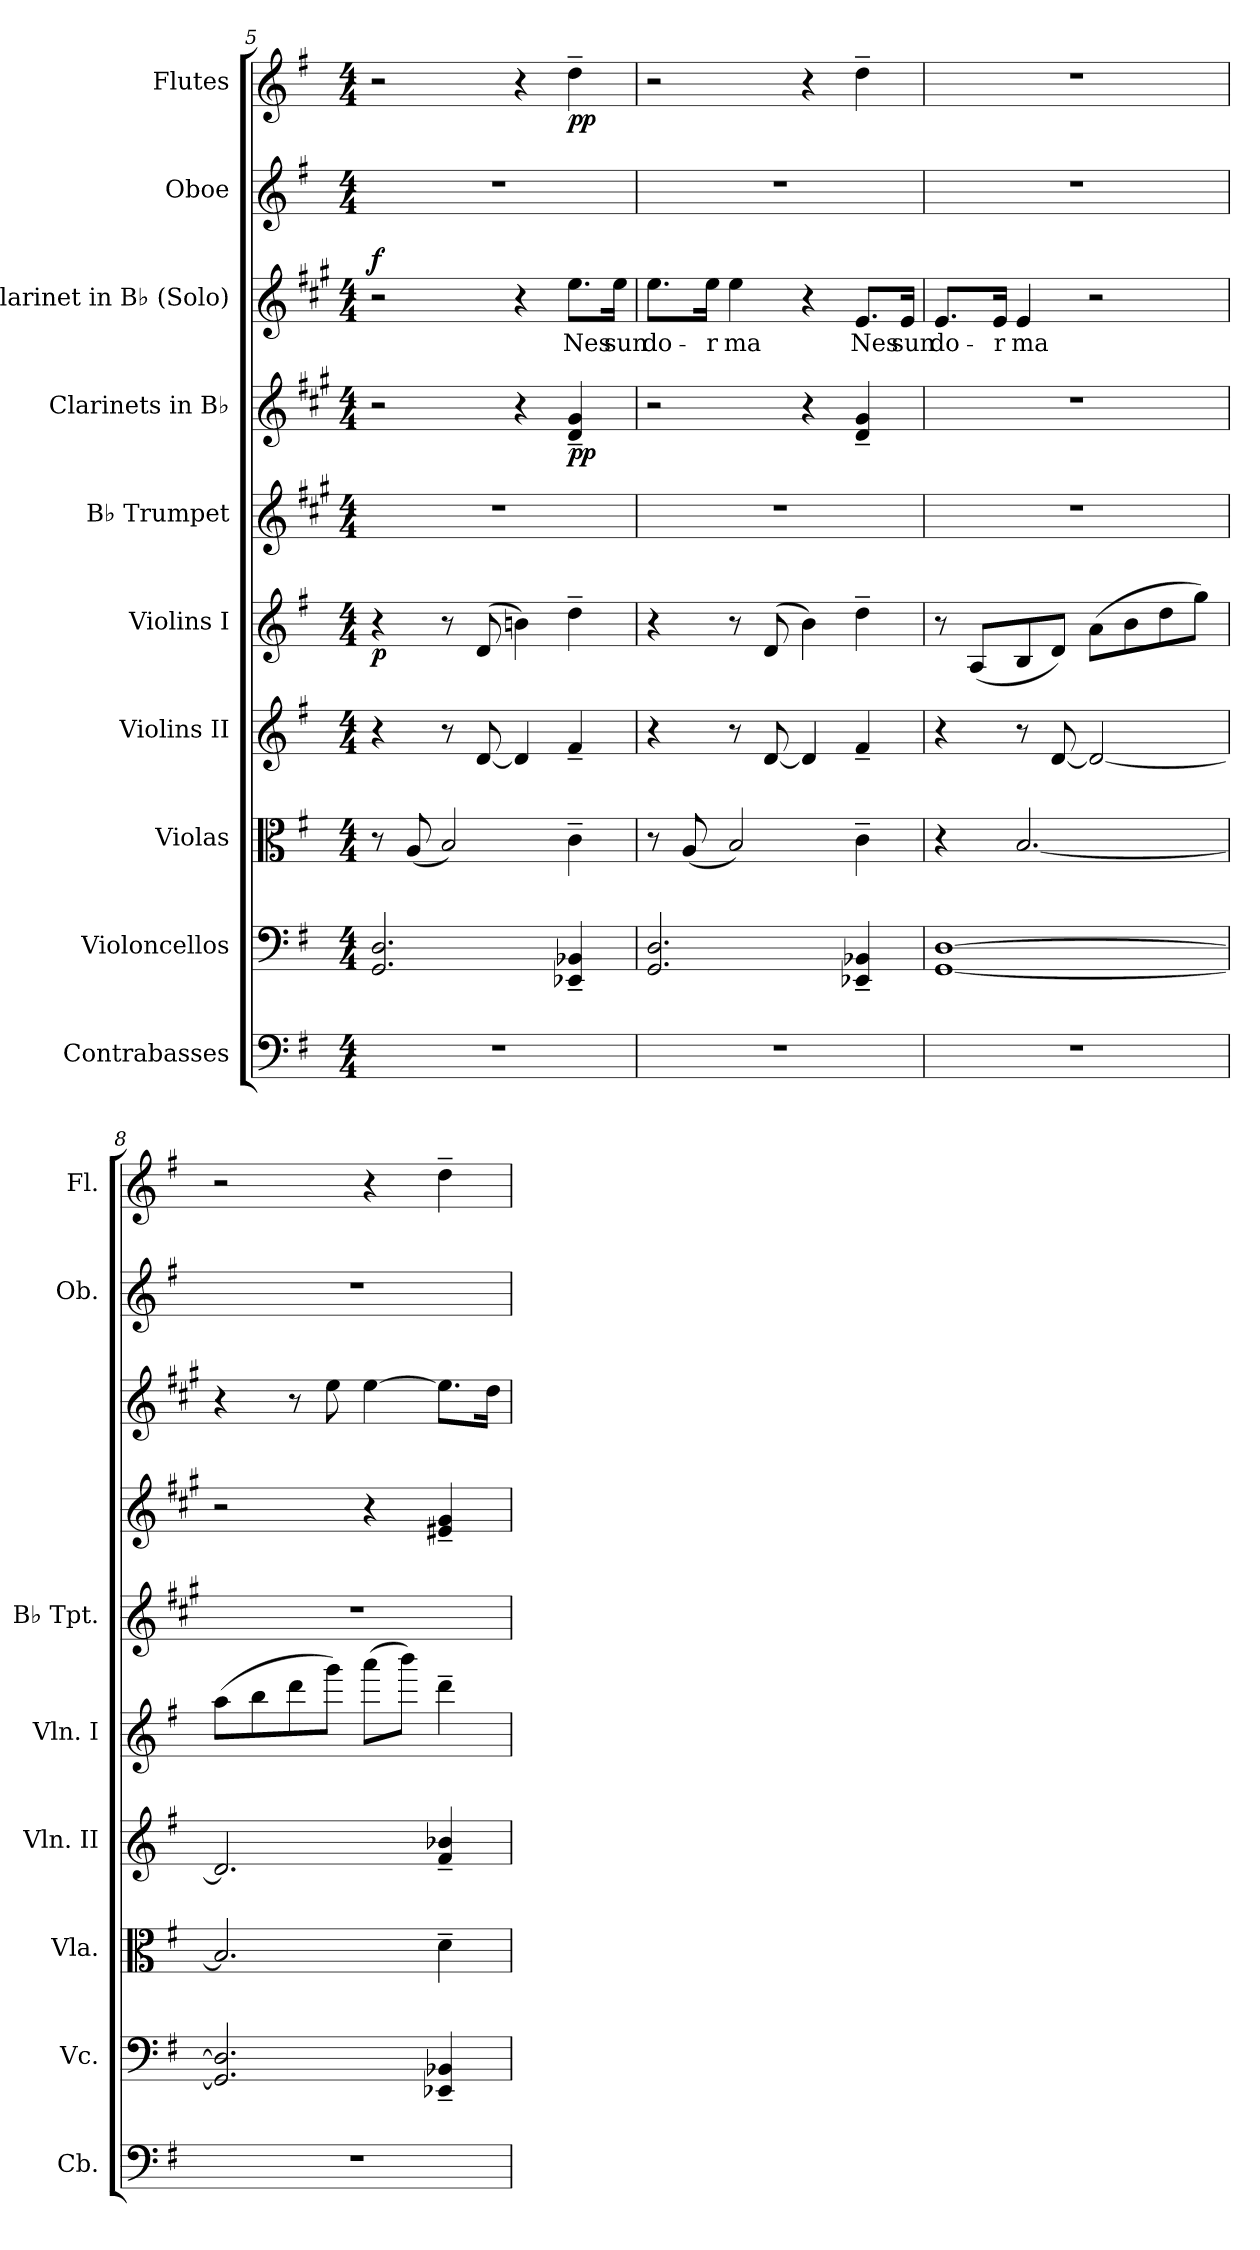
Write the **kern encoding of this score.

**kern	**kern	**kern	**kern	**kern	**dynam	**kern	**kern	**dynam	**kern	**text	**dynam	**kern	**kern	**dynam
*part10	*part9	*part8	*part7	*part6	*part6	*part5	*part4	*part4	*part3	*part3	*part3	*part2	*part1	*part1
*staff10	*staff9	*staff8	*staff7	*staff6	*staff6	*staff5	*staff4	*staff4	*staff3	*staff3	*staff3	*staff2	*staff1	*staff1
*I"Contrabasses	*I"Violoncellos	*I"Violas	*I"Violins II	*I"Violins I	*	*I"B♭ Trumpet	*I"Clarinets in B♭	*	*I"Clarinet in B♭ (Solo)	*	*	*I"Oboe	*I"Flutes	*
*I'Cb.	*I'Vc.	*I'Vla.	*I'Vln. II	*I'Vln. I	*	*I'B♭ Tpt.	*	*	*	*	*	*I'Ob.	*I'Fl.	*
*clefF4	*clefF4	*clefC3	*clefG2	*clefG2	*	*clefG2	*clefG2	*	*clefG2	*	*	*clefG2	*clefG2	*
*ITrd7c12	*	*	*	*	*	*ITrd1c2	*ITrd1c2	*	*ITrd1c2	*	*	*	*	*
*k[f#]	*k[f#]	*k[f#]	*k[f#]	*k[f#]	*	*k[f#]	*k[f#]	*	*k[f#]	*	*	*k[f#]	*k[f#]	*
*M4/4	*M4/4	*M4/4	*M4/4	*M4/4	*	*M4/4	*M4/4	*	*M4/4	*	*	*M4/4	*M4/4	*
*MM52	*MM52	*MM52	*MM52	*MM52	*	*MM52	*MM52	*	*MM52	*	*	*MM52	*MM52	*
=5	=5	=5	=5	=5	=5	=5	=5	=5	=5	=5	=5	=5	=5	=5
!	!	!	!	!	!LO:DY:b	!	!	!	!	!	!LO:DY:b	!	!	!
1r	2.GG/ 2.D/	8r	4r	4r	p	1r	2r	.	2r	.	f	1r	2r	.
.	.	(<8A/	.	.	.	.	.	.	.	.	.	.	.	.
.	.	2B/)	8r	8r	.	.	.	.	.	.	.	.	.	.
.	.	.	[8d/	(>8d/	.	.	.	.	.	.	.	.	.	.
.	.	.	4d/]	4bni\)	.	.	4r	.	4r	.	.	.	4r	.
!	!	!	!	!	!	!	!	!LO:DY:b	!	!LO:LY:b	!	!	!	!LO:DY:b
.	4EE-X/~ 4BB-X/~	4c~\	4f#~/	4dd~\	.	.	4c/~ 4f#/~	pp	8.dd\L	Nes	.	.	4dd~\	pp
!	!	!	!	!	!	!	!	!	!	!LO:LY:b	!	!	!	!
.	.	.	.	.	.	.	.	.	16dd\Jk	sun	.	.	.	.
=6	=6	=6	=6	=6	=6	=6	=6	=6	=6	=6	=6	=6	=6	=6
!	!	!	!	!	!	!	!	!	!	!LO:LY:b	!	!	!	!
1r	2.GG/ 2.D/	8r	4r	4r	.	1r	2r	.	8.dd\L	do-	.	1r	2r	.
.	.	(<8A/	.	.	.	.	.	.	.	.	.	.	.	.
!	!	!	!	!	!	!	!	!	!	!LO:LY:b	!	!	!	!
.	.	.	.	.	.	.	.	.	16dd\Jk	-r	.	.	.	.
!	!	!	!	!	!	!	!	!	!	!LO:LY:b	!	!	!	!
.	.	2B/)	8r	8r	.	.	.	.	4dd\	ma	.	.	.	.
.	.	.	[8d/	(>8d/	.	.	.	.	.	.	.	.	.	.
.	.	.	4d/]	4b\)	.	.	4r	.	4r	.	.	.	4r	.
!	!	!	!	!	!	!	!	!	!	!LO:LY:b	!	!	!	!
.	4EE-X/~ 4BB-X/~	4c~\	4f#~/	4dd~\	.	.	4c/~ 4f#/~	.	8.d/L	Nes	.	.	4dd~\	.
!	!	!	!	!	!	!	!	!	!	!LO:LY:b	!	!	!	!
.	.	.	.	.	.	.	.	.	16d/Jk	sun	.	.	.	.
=7	=7	=7	=7	=7	=7	=7	=7	=7	=7	=7	=7	=7	=7	=7
!	!	!	!	!	!	!	!	!	!	!LO:LY:b	!	!	!	!
1r	[1GG [1D	4r	4r	8r	.	1r	1r	.	8.d/L	do-	.	1r	1r	.
.	.	.	.	(<8A/L	.	.	.	.	.	.	.	.	.	.
!	!	!	!	!	!	!	!	!	!	!LO:LY:b	!	!	!	!
.	.	.	.	.	.	.	.	.	16d/Jk	-r	.	.	.	.
!	!	!	!	!	!	!	!	!	!	!LO:LY:b	!	!	!	!
.	.	[2.B/	8r	8B/	.	.	.	.	4d/	ma	.	.	.	.
.	.	.	[8d/	8d/J)	.	.	.	.	.	.	.	.	.	.
.	.	.	2d/_	(>8a\L	.	.	.	.	2r	.	.	.	.	.
.	.	.	.	8b\	.	.	.	.	.	.	.	.	.	.
.	.	.	.	8dd\	.	.	.	.	.	.	.	.	.	.
.	.	.	.	8gg\J)	.	.	.	.	.	.	.	.	.	.
=8	=8	=8	=8	=8	=8	=8	=8	=8	=8	=8	=8	=8	=8	=8
1r	2.GG/] 2.D/]	2.B/]	2.d/]	(>8aa\L	.	1r	2r	.	4r	.	.	1r	2r	.
.	.	.	.	8bb\	.	.	.	.	.	.	.	.	.	.
.	.	.	.	8ddd\	.	.	.	.	8r	.	.	.	.	.
.	.	.	.	8ggg\J)	.	.	.	.	8dd\	.	.	.	.	.
.	.	.	.	(>8aaa\L	.	.	4r	.	[4dd\	.	.	.	4r	.
.	.	.	.	8bbb\J)	.	.	.	.	.	.	.	.	.	.
.	4EE-X/~ 4BB-X/~	4d~\	4f#i/~ 4b-X/~	4ddd~\	.	.	4d#X/~ 4f#/~	.	8.dd\L]	.	.	.	4dd~\	.
.	.	.	.	.	.	.	.	.	16cc\Jk	.	.	.	.	.
=	=	=	=	=	=	=	=	=	=	=	=	=	=	=
*-	*-	*-	*-	*-	*-	*-	*-	*-	*-	*-	*-	*-	*-	*-
